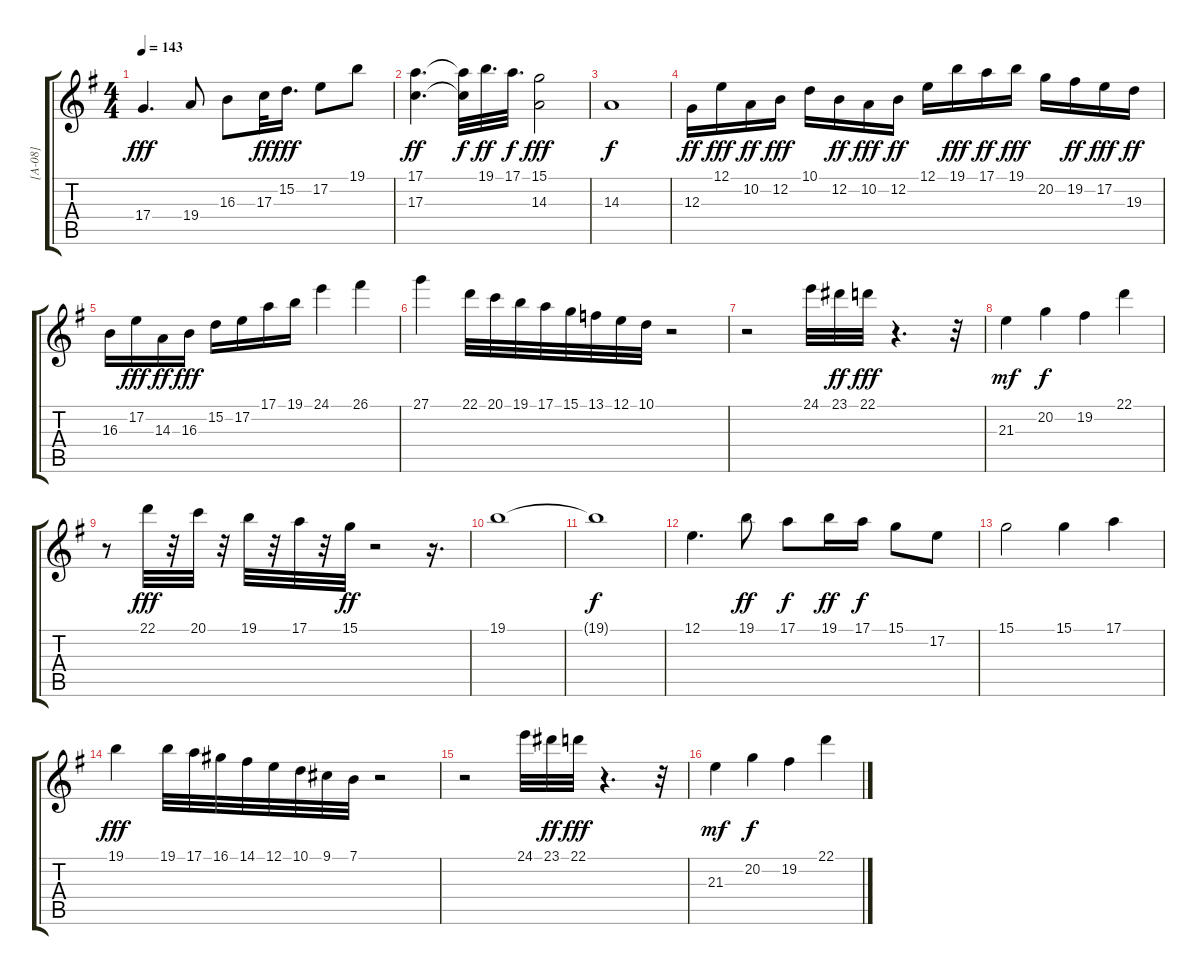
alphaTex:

\track ("[A-08] " "[A-08] ") {instrument stringensemble1}
\staff {score tabs}
\tuning (E4 B3 G3 D3 A2 E2) {hide}
\ts (4 4)
\tempo 143
\clef g2
\ks g
17.4.4{d dy fff} 19.4.8 16.3.8 17.3.32{dy ff} 15.2.16{d dy fff} 17.2.8 19.1.8 |
(17.1 17.3).4{d dy ff} (17.1{t} 17.3{t}).32{dy f} 19.1.32{d dy ff} 17.1.32{d dy f} (15.1 14.3).2{dy fff} |
14.3.1{dy f} |
12.3.16{dy ff instrument stringensemble1} 12.1.16{dy fff} 10.2.16{dy ff} 12.2.16{dy fff} 10.1.16 12.2.16{dy ff} 10.2.16{dy fff} 12.2.16{dy ff} 12.1.16 19.1.16{dy fff} 17.1.16{dy ff} 19.1.16{dy fff} 20.2.16 19.2.16{dy ff} 17.2.16{dy fff} 19.3.16{dy ff} |
16.3.16 17.2.16{dy fff} 14.3.16{dy ff} 16.3.16{dy fff} 15.2.16 17.2.16 17.1.16 19.1.16 24.1.4{volume 12 instrument stringensemble1} 26.1.4 |
27.1.4 22.1.32 20.1.32 19.1.32 17.1.32 15.1.32 13.1.32 12.1.32 10.1.32 r.2 |
r.2 24.1.32 23.1.32{dy ff} 22.1.32{dy fff} r.4{d} r.32 |
21.3.4{dy mf} 20.2.4{dy f} 19.2.4 22.1.4 |
r.8 22.1.32{dy fff} r.32 20.1.32 r.32 19.1.32 r.32 17.1.32 r.32 15.1.32{dy ff} r.2 r.16{d} |
19.1.1 |
19.1{t}.1{dy f} |
12.1.4{d} 19.1.8{dy ff} 17.1.8{dy f} 19.1.16{dy ff} 17.1.16{dy f} 15.1.8 17.2.8 |
15.1.2 15.1.4 17.1.4 |
19.1.4{dy fff} 19.1.32 17.1.32 16.1.32 14.1.32 12.1.32 10.1.32 9.1.32 7.1.32 r.2 |
r.2 24.1.32 23.1.32{dy ff} 22.1.32{dy fff} r.4{d} r.32 |
21.3.4{dy mf} 20.2.4{dy f} 19.2.4 22.1.4
